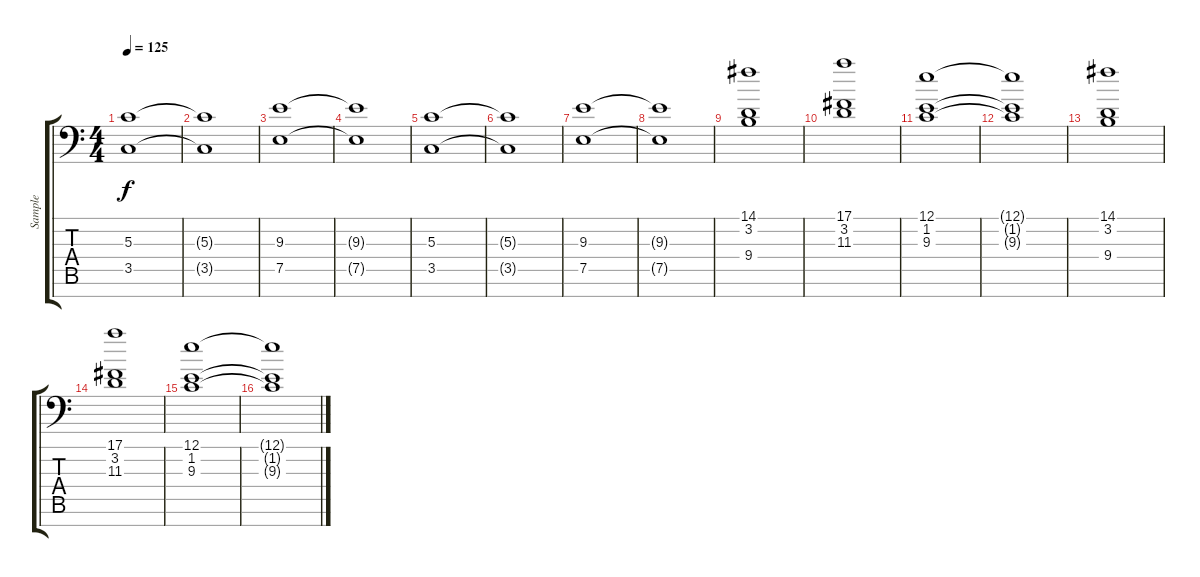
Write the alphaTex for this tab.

\track ("Sample" "Sample") {instrument stringensemble2}
\staff {score tabs}
\tuning (E4 B3 G3 D3 A2 E2 C-1) {hide}
\ts (4 4)
\tempo 125
\clef f4
\ks c
(5.3 3.5).1{dy f} |
(5.3{t} 3.5{t}).1 |
(9.3 7.5).1 |
(9.3{t} 7.5{t}).1 |
(5.3 3.5).1 |
(5.3{t} 3.5{t}).1 |
(9.3 7.5).1 |
(9.3{t} 7.5{t}).1 |
(14.1 3.2 9.4).1 |
(17.1 3.2 11.3).1 |
(12.1 1.2 9.3).1 |
(12.1{t} 1.2{t} 9.3{t}).1 |
(14.1 3.2 9.4).1 |
(17.1 3.2 11.3).1 |
(12.1 1.2 9.3).1 |
(12.1{t} 1.2{t} 9.3{t}).1
